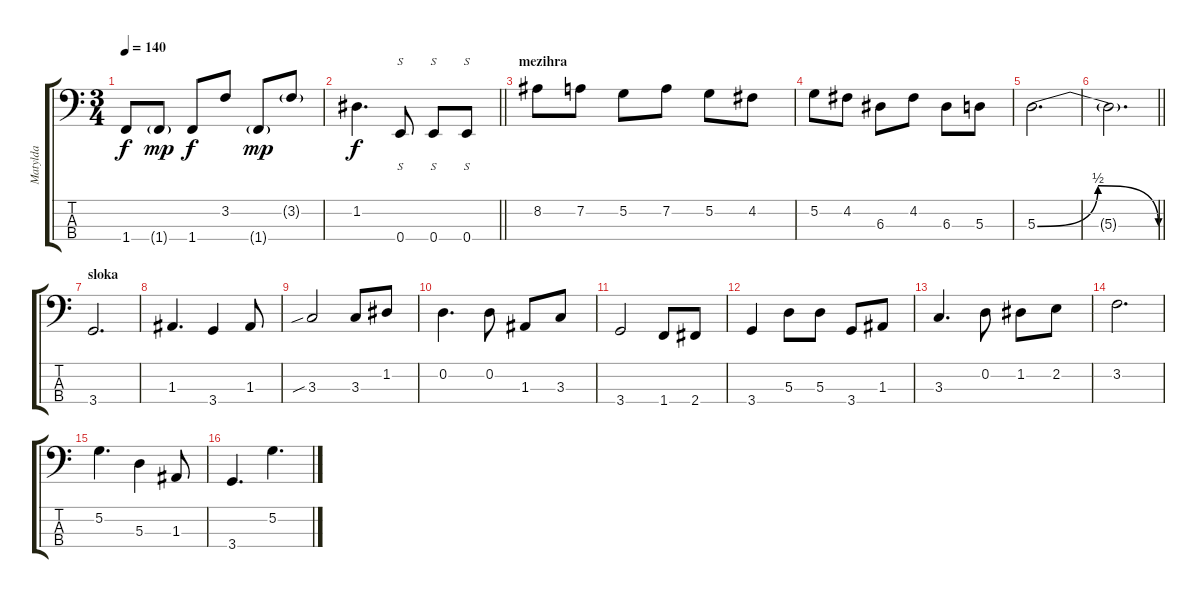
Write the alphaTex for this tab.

\track ("Matylda" "Matylda") {instrument electricbassfinger}
\staff {score tabs}
\tuning (G2 D2 A1 E1) {hide}
\ts (3 4)
\tempo 140
\clef f4
\ks c
1.4.8{dy f} 1.4{g}.8{dy mp} 1.4.8{dy f} 3.2.8 1.4{g}.8{dy mp} 3.2{g}.8 |
\barLineRight lightlight
1.2.4{d dy f} 0.4.8{s} 0.4.8{s} 0.4.8{s} |
\section ("" "mezihra")
8.2.8 7.2.8 5.2.8 7.2.8 5.2.8 4.2.8 |
5.2.8 4.2.8 6.3.8 4.2.8 6.3.8 5.3.8 |
5.3{be (bendrelease 0 0 10 2 30 2 60 0)}.2{d} |
\barLineRight lightlight
5.3{t}.2{d} |
\section ("" "sloka")
3.4.2{d} |
1.3.4{d} 3.4.4 1.3.8 |
3.3{sib}.2 3.3.8 1.2.8 |
0.2.4{d} 0.2.8 1.3.8 3.3.8 |
3.4.2 1.4.8 2.4.8 |
3.4.4 5.3.8 5.3.8 3.4.8 1.3.8 |
3.3.4{d} 0.2.8 1.2.8 2.2.8 |
3.2.2{d} |
5.2.4{d} 5.3.4 1.3.8 |
3.4.4{d} 5.2.4{d}
